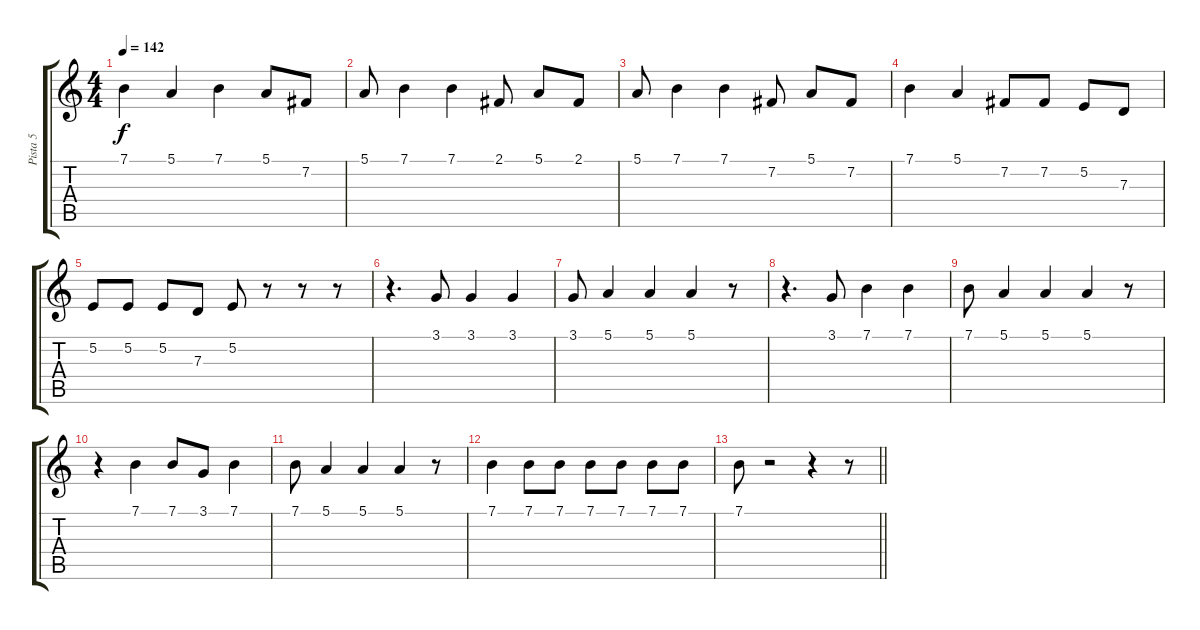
\track ("Pista 5" "Pista 5") {instrument lead2sawtooth}
\staff {score tabs}
\tuning (E4 B3 G3 D3 A2 E2) {hide}
\ts (4 4)
\tempo 142
\clef g2
\ks c
7.1.4{dy f} 5.1.4 7.1.4 5.1.8 7.2.8 |
5.1.8 7.1.4 7.1.4 2.1.8 5.1.8 2.1.8 |
5.1.8 7.1.4 7.1.4 7.2.8 5.1.8 7.2.8 |
7.1.4 5.1.4 7.2.8 7.2.8 5.2.8 7.3.8 |
5.2.8 5.2.8 5.2.8 7.3.8 5.2.8 r.8 r.8 r.8 |
r.4{d} 3.1.8 3.1.4 3.1.4 |
3.1.8 5.1.4 5.1.4 5.1.4 r.8 |
r.4{d} 3.1.8 7.1.4 7.1.4 |
7.1.8 5.1.4 5.1.4 5.1.4 r.8 |
r.4 7.1.4 7.1.8 3.1.8 7.1.4 |
7.1.8 5.1.4 5.1.4 5.1.4 r.8 |
7.1.4 7.1.8 7.1.8 7.1.8 7.1.8 7.1.8 7.1.8 |
\barLineRight lightlight
7.1.8 r.2 r.4 r.8
